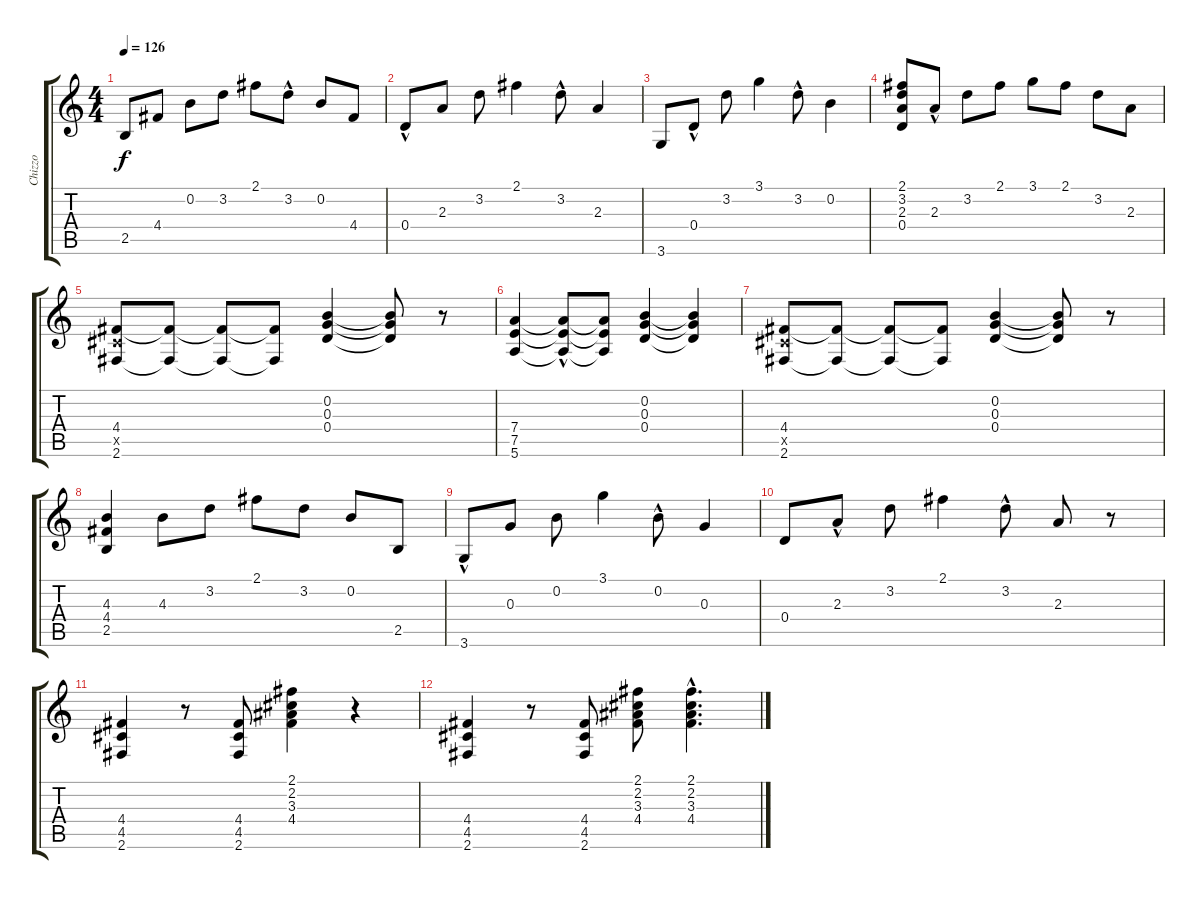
\track ("Chizzo" "Chizzo") {instrument acousticguitarsteel}
\staff {score tabs}
\tuning (E4 B3 G3 D3 A2 E2) {hide}
\ts (4 4)
\tempo 126
\clef g2
\ks c
2.5.8{dy f} 4.4.8 0.2.8 3.2.8 2.1.8 3.2{hac}.8 0.2.8 4.4.8 |
0.4{hac}.8 2.3.8 3.2.8 2.1.4 3.2{hac}.8 2.3.4 |
3.6.8 0.4{hac}.8 3.2.8 3.1.4 3.2{hac}.8 0.2.4 |
(2.1 3.2 2.3 0.4).8 2.3{hac}.8 3.2.8 2.1.8 3.1.8 2.1.8 3.2.8 2.3.8 |
(4.4 4.5{x} 2.6).8 (4.4{t} 2.6{t}).8 (4.4{t} 2.6{t}).8 (4.4{t} 2.6{t}).8 (0.2 0.3 0.4).4 (0.2{t} 0.3{t} 0.4{t}).8 r.8 |
(7.4 7.5 5.6).4 (7.4{hac t} 7.5{t} 5.6{t}).8 (7.4{t} 7.5{t} 5.6{t}).8 (0.2 0.3 0.4).4 (0.2{t} 0.3{t} 0.4{t}).4 |
(4.4 4.5{x} 2.6).8 (4.4{t} 2.6{t}).8 (4.4{t} 2.6{t}).8 (4.4{t} 2.6{t}).8 (0.2 0.3 0.4).4 (0.2{t} 0.3{t} 0.4{t}).8 r.8 |
(4.3 4.4 2.5).4 4.3.8 3.2.8 2.1.8 3.2.8 0.2.8 2.5.8 |
3.6{hac}.8 0.3.8 0.2.8 3.1.4 0.2{hac}.8 0.3.4 |
0.4.8 2.3{hac}.8 3.2.8 2.1.4 3.2{hac}.8 2.3.8 r.8 |
(4.4 4.5 2.6).4 r.8 (4.4 4.5 2.6).8 (2.1 2.2 3.3 4.4).4 r.4 |
(4.4 4.5 2.6).4 r.8 (4.4 4.5 2.6).8 (2.1 2.2 3.3 4.4).8 (2.1{hac} 2.2{hac} 3.3{hac} 4.4{hac}).4{d}
